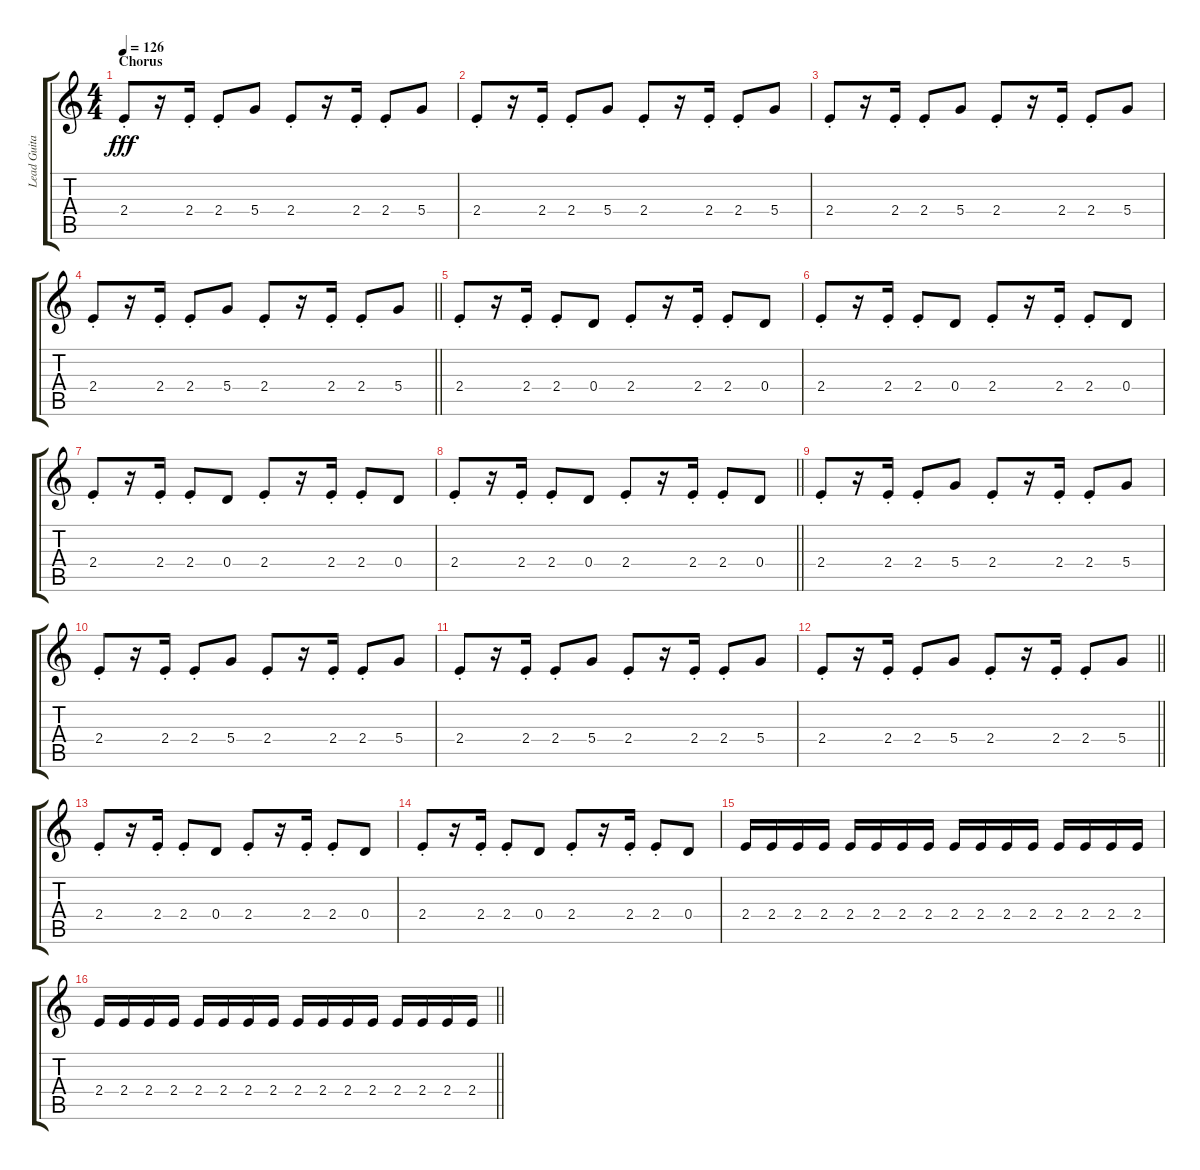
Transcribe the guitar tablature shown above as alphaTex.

\track ("Lead Guitar" "Lead Guita") {instrument electricguitarclean}
\staff {score tabs}
\tuning (E4 B3 G3 D3 A2 E2) {hide}
\ts (4 4)
\section ("" "Chorus")
\tempo 126
\clef g2
\ks c
2.4{st}.8{dy fff} r.16 2.4{st}.16 2.4{st}.8 5.4.8 2.4{st}.8 r.16 2.4{st}.16 2.4{st}.8 5.4.8 |
2.4{st}.8 r.16 2.4{st}.16 2.4{st}.8 5.4.8 2.4{st}.8 r.16 2.4{st}.16 2.4{st}.8 5.4.8 |
2.4{st}.8 r.16 2.4{st}.16 2.4{st}.8 5.4.8 2.4{st}.8 r.16 2.4{st}.16 2.4{st}.8 5.4.8 |
\barLineRight lightlight
2.4{st}.8 r.16 2.4{st}.16 2.4{st}.8 5.4.8 2.4{st}.8 r.16 2.4{st}.16 2.4{st}.8 5.4.8 |
2.4{st}.8 r.16 2.4{st}.16 2.4{st}.8 0.4.8 2.4{st}.8 r.16 2.4{st}.16 2.4{st}.8 0.4.8 |
2.4{st}.8 r.16 2.4{st}.16 2.4{st}.8 0.4.8 2.4{st}.8 r.16 2.4{st}.16 2.4{st}.8 0.4.8 |
2.4{st}.8 r.16 2.4{st}.16 2.4{st}.8 0.4.8 2.4{st}.8 r.16 2.4{st}.16 2.4{st}.8 0.4.8 |
\barLineRight lightlight
2.4{st}.8 r.16 2.4{st}.16 2.4{st}.8 0.4.8 2.4{st}.8 r.16 2.4{st}.16 2.4{st}.8 0.4.8 |
2.4{st}.8 r.16 2.4{st}.16 2.4{st}.8 5.4.8 2.4{st}.8 r.16 2.4{st}.16 2.4{st}.8 5.4.8 |
2.4{st}.8 r.16 2.4{st}.16 2.4{st}.8 5.4.8 2.4{st}.8 r.16 2.4{st}.16 2.4{st}.8 5.4.8 |
2.4{st}.8 r.16 2.4{st}.16 2.4{st}.8 5.4.8 2.4{st}.8 r.16 2.4{st}.16 2.4{st}.8 5.4.8 |
\barLineRight lightlight
2.4{st}.8 r.16 2.4{st}.16 2.4{st}.8 5.4.8 2.4{st}.8 r.16 2.4{st}.16 2.4{st}.8 5.4.8 |
2.4{st}.8 r.16 2.4{st}.16 2.4{st}.8 0.4.8 2.4{st}.8 r.16 2.4{st}.16 2.4{st}.8 0.4.8 |
2.4{st}.8 r.16 2.4{st}.16 2.4{st}.8 0.4.8 2.4{st}.8 r.16 2.4{st}.16 2.4{st}.8 0.4.8 |
2.4.16 2.4.16 2.4.16 2.4.16 2.4.16 2.4.16 2.4.16 2.4.16 2.4.16 2.4.16 2.4.16 2.4.16 2.4.16 2.4.16 2.4.16 2.4.16 |
\barLineRight lightlight
2.4.16 2.4.16 2.4.16 2.4.16 2.4.16 2.4.16 2.4.16 2.4.16 2.4.16 2.4.16 2.4.16 2.4.16 2.4.16 2.4.16 2.4.16 2.4.16
